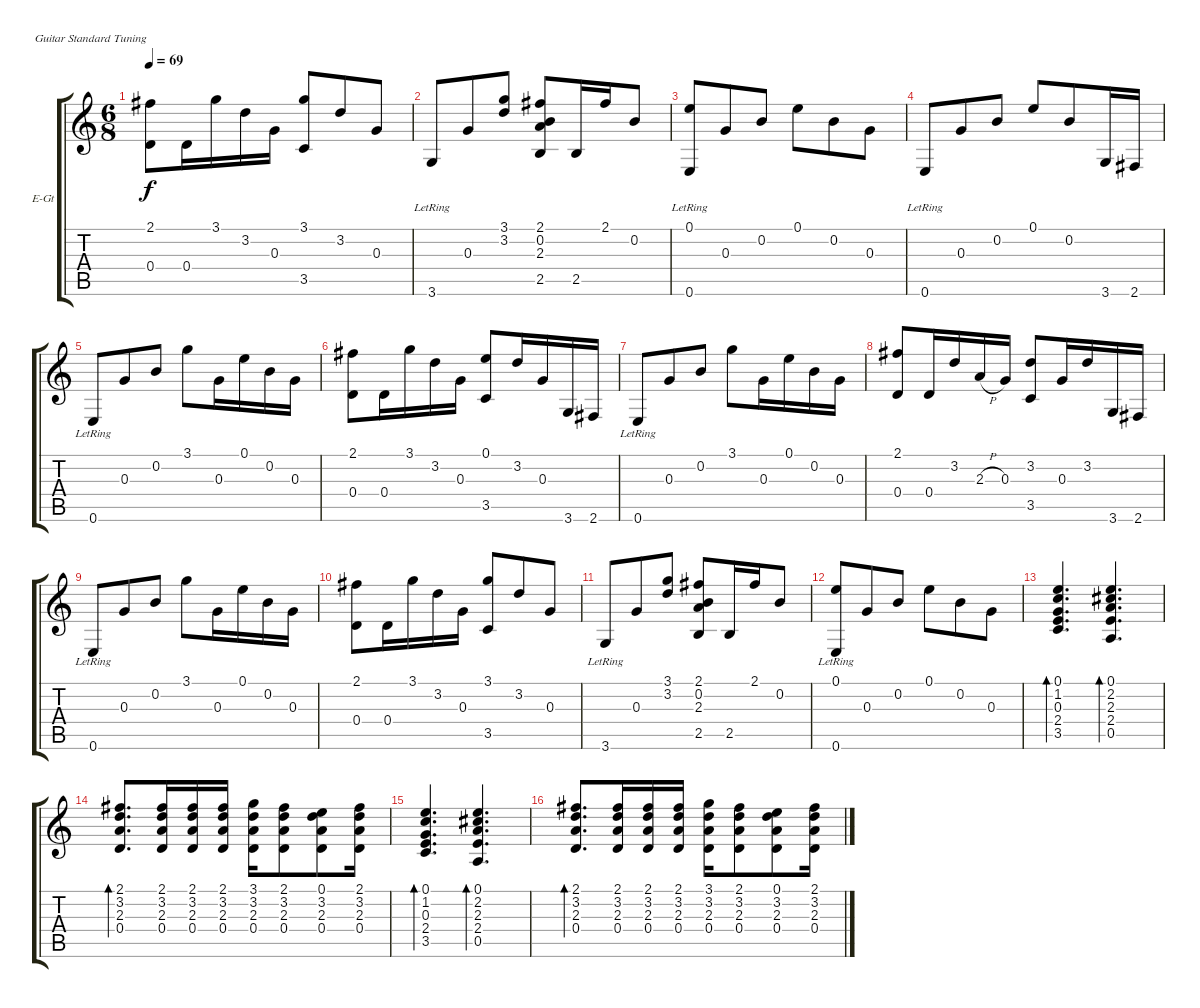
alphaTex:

\defaultSystemsLayout 4
\bracketExtendMode groupsimilarinstruments
\firstSystemTrackNameOrientation horizontal
\otherSystemsTrackNameOrientation horizontal
\track ("Гитара1" "E-Gt") {instrument electricguitarclean}
\staff {score tabs}
\tuning (E4 B3 G3 D3 A2 E2)
\ts (6 8)
\tempo 69
\clef g2
\ks c
(2.1 0.4).8{dy f} 0.4.16 3.1.16 3.2.16 0.3.16 (3.1 3.5).8 3.2.8 0.3.8 |
3.6{lr}.8 0.3.8 (3.1 3.2).8 (2.1 0.2 2.3 2.5).8 2.5.16 2.1.16 0.2.8 |
(0.1 0.6{lr}).8 0.3.8 0.2.8 0.1.8 0.2.8 0.3.8 |
0.6{lr}.8 0.3.8 0.2.8 0.1.8 0.2.8 3.6.16 2.6.16 |
0.6{lr}.8 0.3.8 0.2.8 3.1.8 0.3.16 0.1.16 0.2.16 0.3.16 |
(2.1 0.4).8 0.4.16 3.1.16 3.2.16 0.3.16 (0.1 3.5).8 3.2.16 0.3.16 3.6.16 2.6.16 |
0.6{lr}.8 0.3.8 0.2.8 3.1.8 0.3.16 0.1.16 0.2.16 0.3.16 |
(2.1 0.4).8 0.4.16 3.2.16 2.3{h}.16 0.3.16 (3.2 3.5).8 0.3.16 3.2.16 3.6.16 2.6.16 |
0.6{lr}.8 0.3.8 0.2.8 3.1.8 0.3.16 0.1.16 0.2.16 0.3.16 |
(2.1 0.4).8 0.4.16 3.1.16 3.2.16 0.3.16 (3.1 3.5).8 3.2.8 0.3.8 |
3.6{lr}.8 0.3.8 (3.1 3.2).8 (2.1 0.2 2.3 2.5).8 2.5.16 2.1.16 0.2.8 |
(0.1 0.6{lr}).8 0.3.8 0.2.8 0.1.8 0.2.8 0.3.8 |
(0.1 1.2 0.3 2.4 3.5).4{d bd 80} (0.1 2.2 2.3 2.4 0.5).4{d bd 78} |
(2.1 3.2 2.3 0.4).8{d bd 77} (2.1 3.2 2.3 0.4).16 (2.1 3.2 2.3 0.4).16 (2.1 3.2 2.3 0.4).16 (3.1 3.2 2.3 0.4).16 (2.1 3.2 2.3 0.4).8 (0.1 3.2 2.3 0.4).8 (2.1 3.2 2.3 0.4).16 |
(0.1 1.2 0.3 2.4 3.5).4{d bd 76} (0.1 2.2 2.3 2.4 0.5).4{d bd 76} |
(2.1 3.2 2.3 0.4).8{d bd 75} (2.1 3.2 2.3 0.4).16 (2.1 3.2 2.3 0.4).16 (2.1 3.2 2.3 0.4).16 (3.1 3.2 2.3 0.4).16 (2.1 3.2 2.3 0.4).8 (0.1 3.2 2.3 0.4).8 (2.1 3.2 2.3 0.4).16
